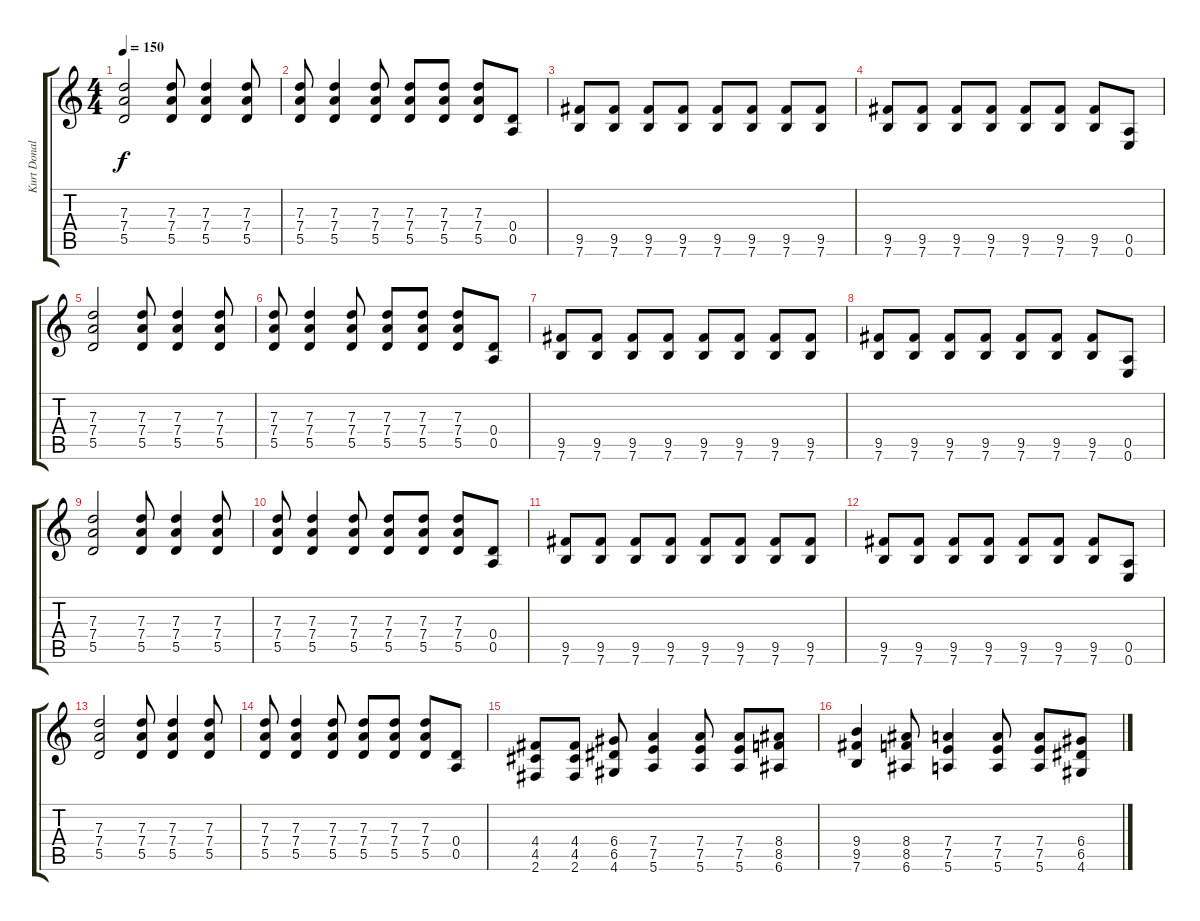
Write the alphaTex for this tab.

\track ("Kurt Donald Cobain (Guitar)" "Kurt Donal") {instrument electricguitarclean}
\staff {score tabs}
\tuning (E4 B3 G3 D3 A2 E2) {hide}
\ts (4 4)
\tempo 150
\clef g2
\ks c
(7.3 7.4 5.5).2{dy f instrument distortionguitar} (7.3 7.4 5.5).8 (7.3 7.4 5.5).4 (7.3 7.4 5.5).8 |
(7.3 7.4 5.5).8 (7.3 7.4 5.5).4 (7.3 7.4 5.5).8 (7.3 7.4 5.5).8 (7.3 7.4 5.5).8 (7.3 7.4 5.5).8 (0.4 0.5).8 |
(9.5 7.6).8{instrument electricguitarclean} (9.5 7.6).8 (9.5 7.6).8 (9.5 7.6).8 (9.5 7.6).8 (9.5 7.6).8 (9.5 7.6).8 (9.5 7.6).8 |
(9.5 7.6).8 (9.5 7.6).8 (9.5 7.6).8 (9.5 7.6).8 (9.5 7.6).8 (9.5 7.6).8 (9.5 7.6).8 (0.5 0.6).8 |
(7.3 7.4 5.5).2{instrument distortionguitar} (7.3 7.4 5.5).8 (7.3 7.4 5.5).4 (7.3 7.4 5.5).8 |
(7.3 7.4 5.5).8 (7.3 7.4 5.5).4 (7.3 7.4 5.5).8 (7.3 7.4 5.5).8 (7.3 7.4 5.5).8 (7.3 7.4 5.5).8 (0.4 0.5).8 |
(9.5 7.6).8{instrument electricguitarclean} (9.5 7.6).8 (9.5 7.6).8 (9.5 7.6).8 (9.5 7.6).8 (9.5 7.6).8 (9.5 7.6).8 (9.5 7.6).8 |
(9.5 7.6).8 (9.5 7.6).8 (9.5 7.6).8 (9.5 7.6).8 (9.5 7.6).8 (9.5 7.6).8 (9.5 7.6).8 (0.5 0.6).8 |
(7.3 7.4 5.5).2{instrument distortionguitar} (7.3 7.4 5.5).8 (7.3 7.4 5.5).4 (7.3 7.4 5.5).8 |
(7.3 7.4 5.5).8 (7.3 7.4 5.5).4 (7.3 7.4 5.5).8 (7.3 7.4 5.5).8 (7.3 7.4 5.5).8 (7.3 7.4 5.5).8 (0.4 0.5).8 |
(9.5 7.6).8{instrument electricguitarclean} (9.5 7.6).8 (9.5 7.6).8 (9.5 7.6).8 (9.5 7.6).8 (9.5 7.6).8 (9.5 7.6).8 (9.5 7.6).8 |
(9.5 7.6).8 (9.5 7.6).8 (9.5 7.6).8 (9.5 7.6).8 (9.5 7.6).8 (9.5 7.6).8 (9.5 7.6).8 (0.5 0.6).8 |
(7.3 7.4 5.5).2{instrument distortionguitar} (7.3 7.4 5.5).8 (7.3 7.4 5.5).4 (7.3 7.4 5.5).8 |
(7.3 7.4 5.5).8 (7.3 7.4 5.5).4 (7.3 7.4 5.5).8 (7.3 7.4 5.5).8 (7.3 7.4 5.5).8 (7.3 7.4 5.5).8 (0.4 0.5).8 |
(4.4 4.5 2.6).8 (4.4 4.5 2.6).8 (6.4 6.5 4.6).8 (7.4 7.5 5.6).4 (7.4 7.5 5.6).8 (7.4 7.5 5.6).8 (8.4 8.5 6.6).8 |
(9.4 9.5 7.6).4 (8.4 8.5 6.6).8 (7.4 7.5 5.6).4 (7.4 7.5 5.6).8 (7.4 7.5 5.6).8 (6.4 6.5 4.6).8
